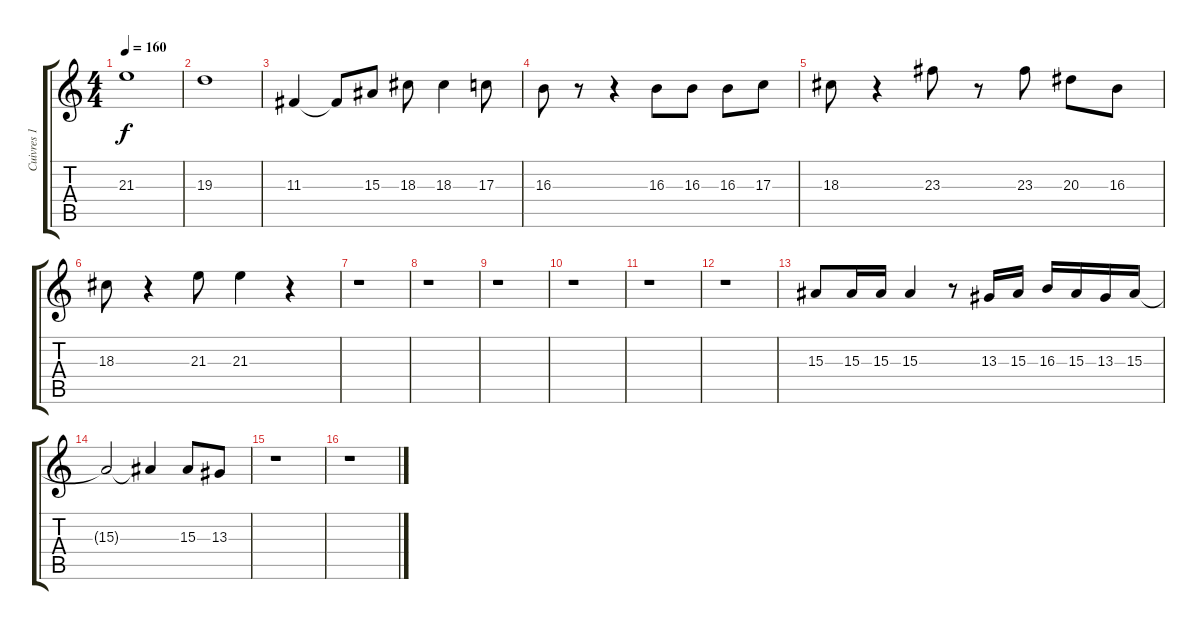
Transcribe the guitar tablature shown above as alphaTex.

\track ("Cuivres 1" "Cuivres 1") {instrument trumpet}
\staff {score tabs}
\tuning (E4 B3 G3 D3 A2 E2) {hide}
\ts (4 4)
\tempo 160
\clef g2
\ks c
21.3.1{dy f} |
19.3.1 |
11.3.4 11.3{t}.8 15.3.8 18.3.8 18.3.4 17.3.8 |
16.3.8 r.8 r.4 16.3.8 16.3.8 16.3.8 17.3.8 |
18.3.8 r.4 23.3.8 r.8 23.3.8 20.3.8 16.3.8 |
18.3.8 r.4 21.3.8 21.3.4 r.4 |
r.1 |
r.1 |
r.1 |
r.1 |
r.1 |
r.1 |
15.3.8 15.3.16 15.3.16 15.3.4 r.8 13.3.16 15.3.16 16.3.16 15.3.16 13.3.16 15.3.16 |
15.3{t}.2 15.3{t}.4 15.3.8 13.3.8 |
r.1 |
r.1
